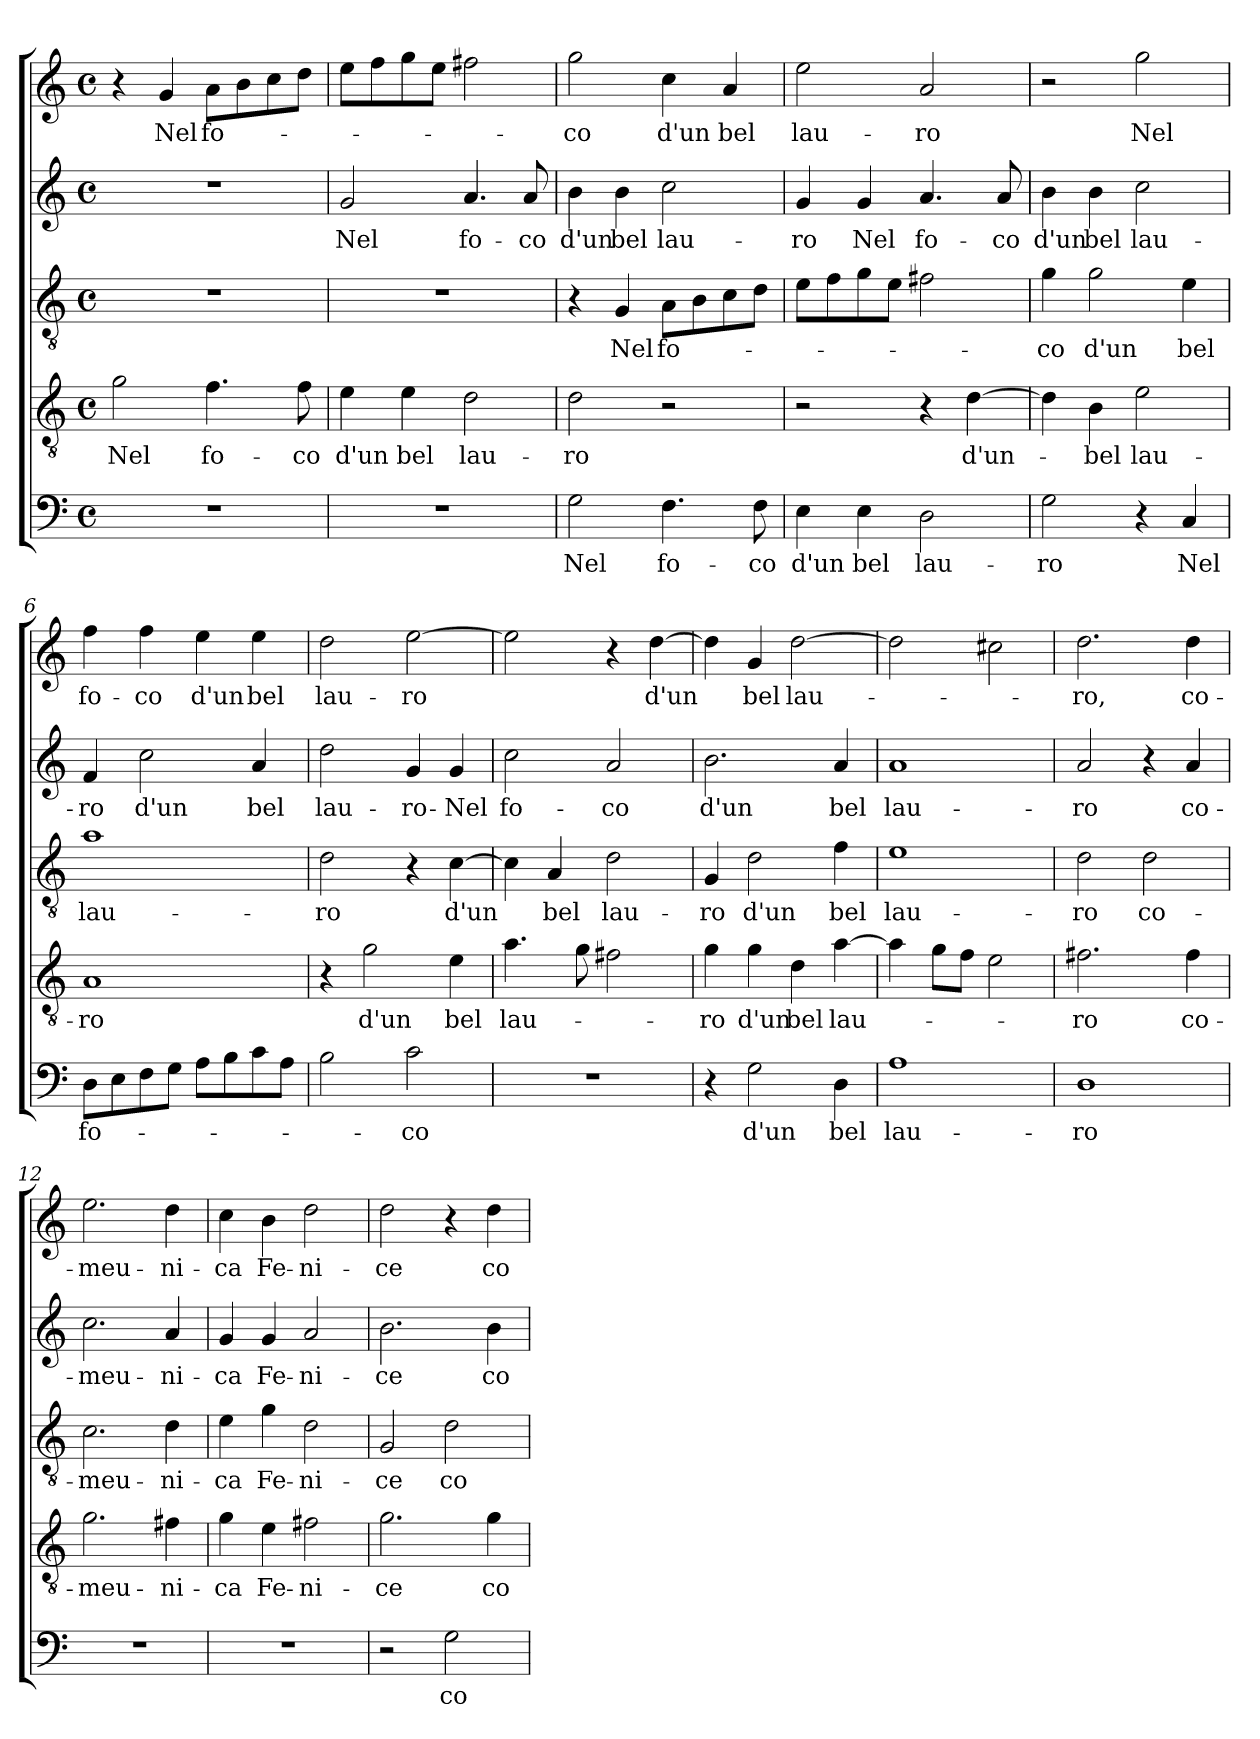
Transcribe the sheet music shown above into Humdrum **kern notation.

**kern	**text	**kern	**text	**kern	**text	**kern	**text	**kern	**text
*part5	*part5	*part4	*part4	*part3	*part3	*part2	*part2	*part1	*part1
*staff5	*staff5	*staff4	*staff4	*staff3	*staff3	*staff2	*staff2	*staff1	*staff1
*clefF4	*	*clefGv2	*	*clefGv2	*	*clefG2	*	*clefG2	*
*k[]	*	*k[]	*	*k[]	*	*k[]	*	*k[]	*
*C:	*	*C:	*	*C:	*	*C:	*	*C:	*
*M4/4	*	*M4/4	*	*M4/4	*	*M4/4	*	*M4/4	*
*met(c)	*	*met(c)	*	*met(c)	*	*met(c)	*	*met(c)	*
=1	=1	=1	=1	=1	=1	=1	=1	=1	=1
1r	.	2g\	Nel	1r	.	1r	.	4r	.
.	.	.	.	.	.	.	.	4g/	Nel
.	.	4.f\	fo-	.	.	.	.	8a\L	fo-
.	.	.	.	.	.	.	.	8b\	.
.	.	.	.	.	.	.	.	8cc\	.
.	.	8f\	-co	.	.	.	.	8dd\J	.
=2	=2	=2	=2	=2	=2	=2	=2	=2	=2
1r	.	4e\	d'un	1r	.	2g/	Nel	8ee\L	.
.	.	.	.	.	.	.	.	8ff\	.
.	.	4e\	bel	.	.	.	.	8gg\	.
.	.	.	.	.	.	.	.	8ee\J	.
.	.	2d\	lau-	.	.	4.a/	fo-	2ff#X\	.
.	.	.	.	.	.	8a/	-co	.	.
=3	=3	=3	=3	=3	=3	=3	=3	=3	=3
2G\	Nel	2d\	-ro	4r	.	4b\	d'un	2gg\	-co
.	.	.	.	4G/	Nel	4b\	bel	.	.
4.F\	fo-	2r	.	8A\L	fo-	2cc\	lau-	4cc\	d'un
.	.	.	.	8B\	.	.	.	.	.
.	.	.	.	8c\	.	.	.	4a/	bel
8F\	-co	.	.	8d\J	.	.	.	.	.
=4	=4	=4	=4	=4	=4	=4	=4	=4	=4
4E\	d'un	2r	.	8e\L	.	4g/	-ro	2ee\	lau-
.	.	.	.	8f\	.	.	.	.	.
4E\	bel	.	.	8g\	.	4g/	Nel	.	.
.	.	.	.	8e\J	.	.	.	.	.
2D\	lau-	4r	.	2f#X\	.	4.a/	fo-	2a/	-ro
.	.	[4d\	d'un-	.	.	.	.	.	.
.	.	.	.	.	.	8a/	-co	.	.
=5	=5	=5	=5	=5	=5	=5	=5	=5	=5
2G\	-ro	4d\]	.	4g\	-co	4b\	d'un	2r	.
.	.	4B\	-bel	2g\	d'un	4b\	bel	.	.
4r	.	2e\	lau-	.	.	2cc\	lau-	2gg\	Nel
4C/	Nel	.	.	4e\	bel	.	.	.	.
!!LO:LB:g=z
=6	=6	=6	=6	=6	=6	=6	=6	=6	=6
8D\L	fo-	1A	-ro	1a	lau-	4f/	-ro	4ff\	fo-
8E\	.	.	.	.	.	.	.	.	.
8F\	.	.	.	.	.	2cc\	d'un	4ff\	-co
8G\J	.	.	.	.	.	.	.	.	.
8A\L	.	.	.	.	.	.	.	4ee\	d'un
8B\	.	.	.	.	.	.	.	.	.
8c\	.	.	.	.	.	4a/	bel	4ee\	bel
8A\J	.	.	.	.	.	.	.	.	.
=7	=7	=7	=7	=7	=7	=7	=7	=7	=7
2B\	.	4r	.	2d\	-ro	2dd\	lau-	2dd\	lau-
.	.	2g\	d'un	.	.	.	.	.	.
2c\	-co	.	.	4r	.	4g/	-ro-	[2ee\	-ro
.	.	4e\	bel	[4c\	d'un	4g/	-Nel	.	.
=8	=8	=8	=8	=8	=8	=8	=8	=8	=8
1r	.	4.a\	lau-	4c\]	.	2cc\	fo-	2ee\]	.
.	.	.	.	4A/	bel	.	.	.	.
.	.	8g\	.	.	.	.	.	.	.
.	.	2f#X\	.	2d\	lau-	2a/	-co	4r	.
.	.	.	.	.	.	.	.	[4dd\	d'un
=9	=9	=9	=9	=9	=9	=9	=9	=9	=9
4r	.	4g\	-ro	4G/	-ro	2.b\	d'un	4dd\]	.
2G\	d'un	4g\	d'un	2d\	d'un	.	.	4g/	bel
.	.	4d\	bel	.	.	.	.	[2dd\	lau-
4D\	bel	[4a\	lau-	4f\	bel	4a/	bel	.	.
=10	=10	=10	=10	=10	=10	=10	=10	=10	=10
1A	lau-	4a\]	.	1e	lau-	1a	lau-	2dd\]	.
.	.	8g\L	.	.	.	.	.	.	.
.	.	8f\J	.	.	.	.	.	.	.
.	.	2e\	.	.	.	.	.	2cc#X\	.
!!LO:PB:g=z
=11	=11	=11	=11	=11	=11	=11	=11	=11	=11
1D	-ro	2.f#X\	-ro	2d\	-ro	2a/	-ro	2.dd\	-ro,
.	.	.	.	2d\	co-	4r	.	.	.
.	.	4f#\	co-	.	.	4a/	co-	4dd\	co-
=12	=12	=12	=12	=12	=12	=12	=12	=12	=12
1r	.	2.g\	-meu-	2.c\	-meu-	2.cc\	-meu-	2.ee\	-meu-
.	.	4f#X\	-ni-	4d\	-ni-	4a/	-ni-	4dd\	-ni-
=13	=13	=13	=13	=13	=13	=13	=13	=13	=13
1r	.	4g\	-ca	4e\	-ca	4g/	-ca	4cc\	-ca
.	.	4e\	Fe-	4g\	Fe-	4g/	Fe-	4b\	Fe-
.	.	2f#X\	-ni-	2d\	-ni-	2a/	-ni-	2dd\	-ni-
=14	=14	=14	=14	=14	=14	=14	=14	=14	=14
2r	.	2.g\	-ce	2G/	-ce	2.b\	-ce	2dd\	-ce
2G\	co-	.	.	2d\	co-	.	.	4r	.
.	.	4g\	co-	.	.	4b\	co-	4dd\	co-
=	=	=	=	=	=	=	=	=	=
*-	*-	*-	*-	*-	*-	*-	*-	*-	*-
